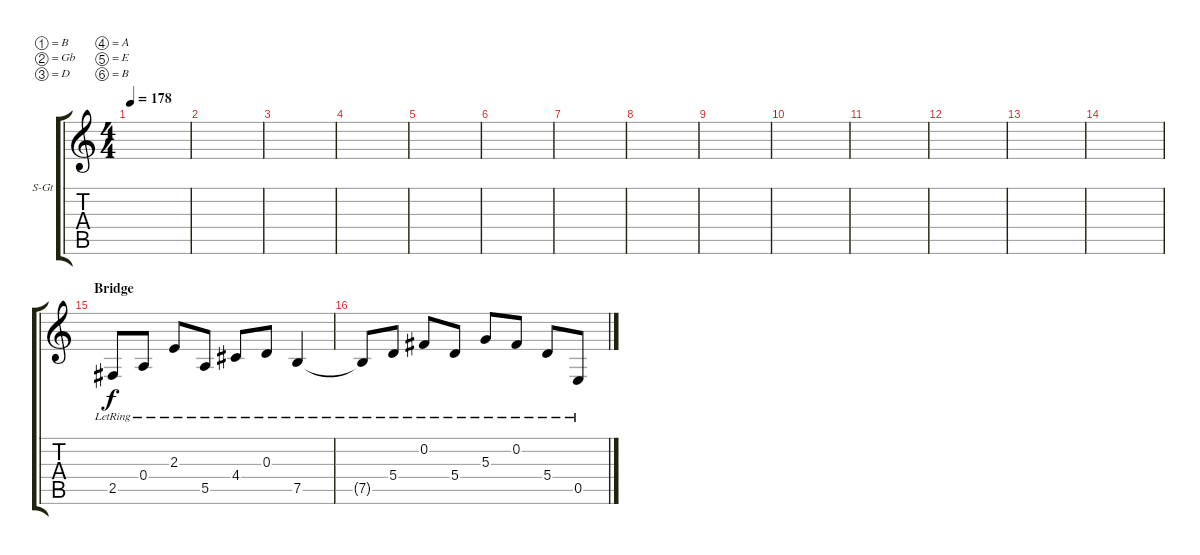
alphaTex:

\bracketExtendMode groupsimilarinstruments
\firstSystemTrackNameOrientation horizontal
\otherSystemsTrackNameOrientation horizontal
\track ("Acoustic Guitar" "S-Gt") {instrument acousticguitarsteel}
\staff {score tabs}
\tuning (B3 Gb3 D3 A2 E2 B1)
\ts (4 4)
\tempo 178
\clef g2
\ks c
|
|
|
|
|
|
|
|
|
|
|
|
|
|
\section ("" "Bridge")
2.5{lr}.8 0.4{lr}.8 2.3{lr}.8 5.5{lr}.8 4.4{lr}.8 0.3{lr}.8 7.5{lr}.4 |
7.5{lr t}.8 5.4{lr}.8 0.2{lr}.8 5.4{lr}.8 5.3{lr}.8 0.2{lr}.8 5.4{lr}.8 0.5{lr}.8
